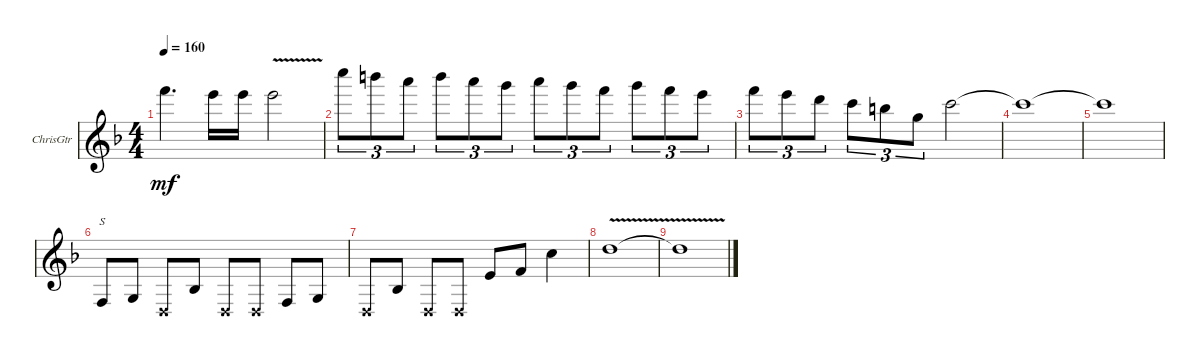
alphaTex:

\defaultSystemsLayout 4
\bracketExtendMode groupsimilarinstruments
\firstSystemTrackNameOrientation horizontal
\otherSystemsTrackNameOrientation horizontal
\track ("Lead Guitar II" "ChrisGtr") {instrument distortionguitar}
\staff {score}
\tuning (E4 B3 G3 D3 A2 D2)
\ts (4 4)
\tempo 160
\clef g2
\ks dminor
18.2.4{d dy mf} 17.2.16 17.2.16 17.2{v}.2 |
20.1.8{tu (3 2)} 19.1.8{tu (3 2)} 17.1.8{tu (3 2)} 19.1.8{tu (3 2)} 17.1.8{tu (3 2)} 20.2.8{tu (3 2)} 17.1.8{tu (3 2)} 20.2.8{tu (3 2)} 18.2.8{tu (3 2)} 20.2.8{tu (3 2)} 18.2.8{tu (3 2)} 17.2.8{tu (3 2)} |
18.2.8{tu (3 2)} 17.2.8{tu (3 2)} 15.2.8{tu (3 2)} 17.3.8{tu (3 2)} 16.3.8{tu (3 2)} 17.4.8{tu (3 2)} 17.3.2 |
17.3{t}.1 |
17.3{t}.1 |
3.6.8{s} 5.6.8 0.6{x}.8 1.5.8 0.6{x}.8 0.6{x}.8 3.6.8 5.6.8 |
0.6{x}.8 1.5.8 0.6{x}.8 0.6{x}.8 2.4.8 3.4.8 5.3.4 |
7.3{v}.1 |
7.3{v t}.1
